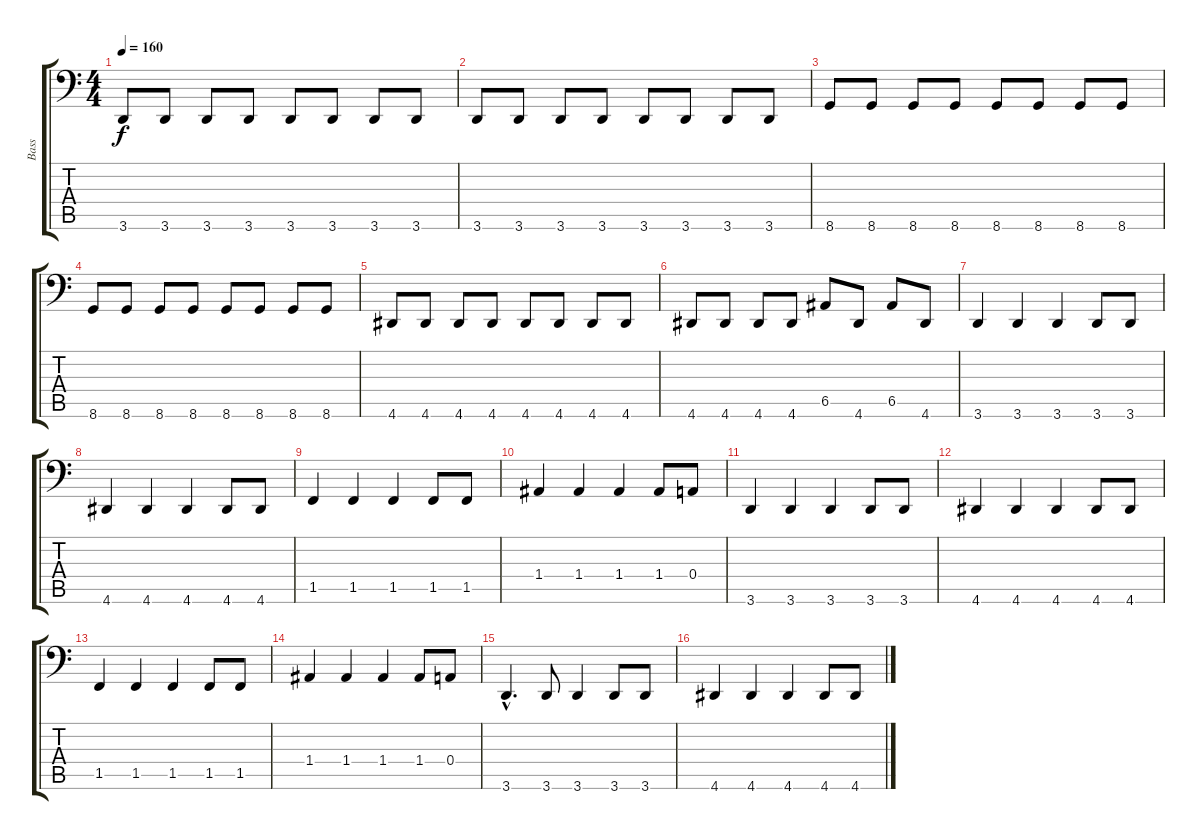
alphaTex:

\track ("Bass" "Bass") {instrument electricbassfinger}
\staff {score tabs}
\tuning (C3 G2 D2 A1 E1 B0) {hide}
\ts (4 4)
\tempo 160
\clef f4
\ks c
3.6.8{dy f} 3.6.8 3.6.8 3.6.8 3.6.8 3.6.8 3.6.8 3.6.8 |
3.6.8 3.6.8 3.6.8 3.6.8 3.6.8 3.6.8 3.6.8 3.6.8 |
8.6.8 8.6.8 8.6.8 8.6.8 8.6.8 8.6.8 8.6.8 8.6.8 |
8.6.8 8.6.8 8.6.8 8.6.8 8.6.8 8.6.8 8.6.8 8.6.8 |
4.6.8 4.6.8 4.6.8 4.6.8 4.6.8 4.6.8 4.6.8 4.6.8 |
4.6.8 4.6.8 4.6.8 4.6.8 6.5.8 4.6.8 6.5.8 4.6.8 |
\section ("" " ")
3.6.4 3.6.4 3.6.4 3.6.8 3.6.8 |
4.6.4 4.6.4 4.6.4 4.6.8 4.6.8 |
1.5.4 1.5.4 1.5.4 1.5.8 1.5.8 |
1.4.4 1.4.4 1.4.4 1.4.8 0.4.8 |
3.6.4 3.6.4 3.6.4 3.6.8 3.6.8 |
4.6.4 4.6.4 4.6.4 4.6.8 4.6.8 |
1.5.4 1.5.4 1.5.4 1.5.8 1.5.8 |
1.4.4 1.4.4 1.4.4 1.4.8 0.4.8 |
3.6{hac}.4{d} 3.6.8 3.6.4 3.6.8 3.6.8 |
4.6.4 4.6.4 4.6.4 4.6.8 4.6.8
